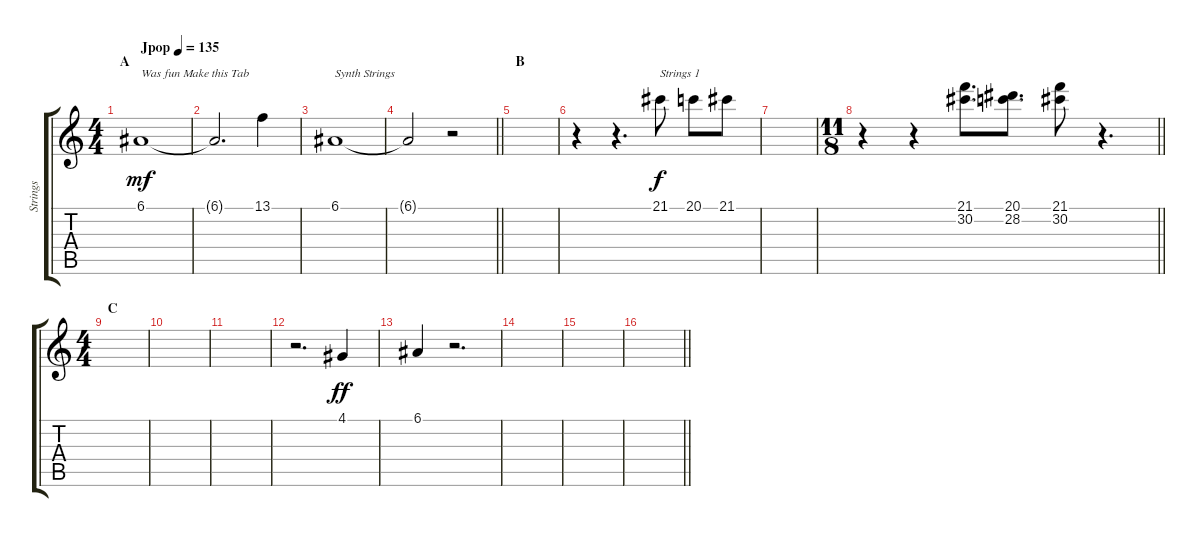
\track ("Strings" "Strings") {instrument stringensemble1}
\staff {score tabs}
\tuning (E4 B3 G3 D3 A2 E2) {hide}
\ts (4 4)
\section ("" "A")
\tempo (135 "Jpop")
\clef g2
\ks c
6.1.1{txt "Was fun Make this Tab" dy mf instrument synthstrings1} |
6.1{t}.2{d} 13.1.4 |
6.1.1{txt "Synth Strings"} |
\barLineRight lightlight
6.1{t}.2 r.2 |
\section ("" "B")
|
r.4 r.4{d} 21.1.8{txt "Strings 1" dy f instrument stringensemble1} 20.1.8 21.1.8 |
|
\ts (11 8)
\barLineRight lightlight
r.4 r.4 (21.1 30.2).8{d} (20.1 28.2).8{d} (21.1 30.2).8 r.4{d} |
\ts (4 4)
\section ("" "C")
|
|
|
r.2{d} 4.1.4{dy ff} |
6.1.4 r.2{d} |
|
|
\barLineRight lightlight
